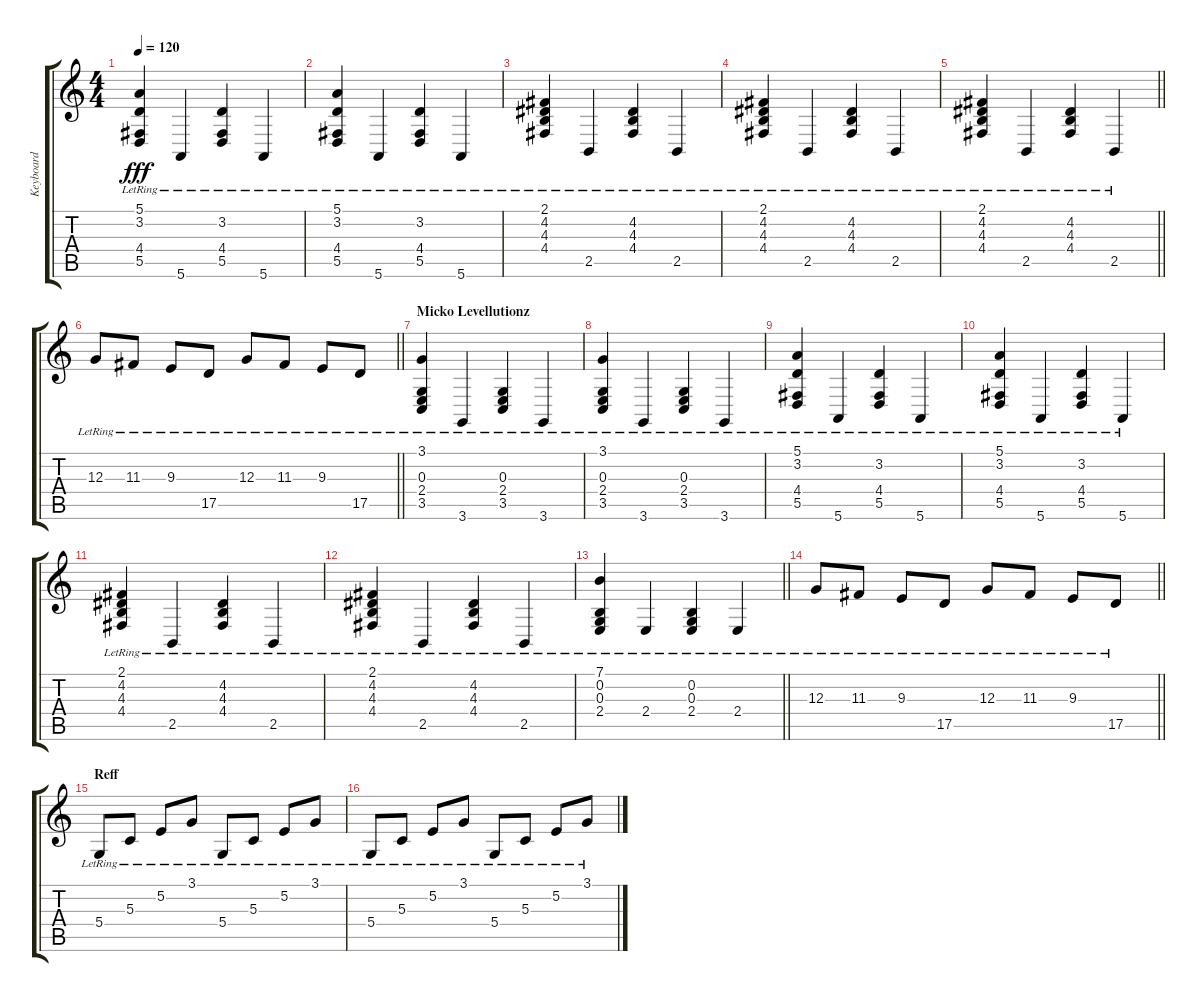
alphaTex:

\track ("Keyboard" "Keyboard") {instrument brightacousticpiano}
\staff {score tabs}
\tuning (E4 B3 G3 D3 A2 E2) {hide}
\ts (4 4)
\tempo 120
\clef g2
\ks c
(5.1{lr} 3.2{lr} 4.4{lr} 5.5{lr}).4{dy fff} 5.6{lr}.4 (3.2{lr} 4.4{lr} 5.5{lr}).4 5.6{lr}.4 |
(5.1{lr} 3.2{lr} 4.4{lr} 5.5{lr}).4 5.6{lr}.4 (3.2{lr} 4.4{lr} 5.5{lr}).4 5.6{lr}.4 |
(2.1{lr} 4.2{lr} 4.3{lr} 4.4{lr}).4 2.5{lr}.4 (4.2{lr} 4.3{lr} 4.4{lr}).4 2.5{lr}.4 |
(2.1{lr} 4.2{lr} 4.3{lr} 4.4{lr}).4 2.5{lr}.4 (4.2{lr} 4.3{lr} 4.4{lr}).4 2.5{lr}.4 |
\barLineRight lightlight
(2.1{lr} 4.2{lr} 4.3{lr} 4.4{lr}).4 2.5{lr}.4 (4.2{lr} 4.3{lr} 4.4{lr}).4 2.5{lr}.4 |
\barLineRight lightlight
12.3{lr}.8 11.3{lr}.8 9.3{lr}.8 17.5{lr}.8 12.3{lr}.8 11.3{lr}.8 9.3{lr}.8 17.5{lr}.8 |
\section ("" "Micko Levellutionz")
(3.1{lr} 0.3{lr} 2.4{lr} 3.5{lr}).4 3.6{lr}.4 (0.3{lr} 2.4{lr} 3.5{lr}).4 3.6{lr}.4 |
(3.1{lr} 0.3{lr} 2.4{lr} 3.5{lr}).4 3.6{lr}.4 (0.3{lr} 2.4{lr} 3.5{lr}).4 3.6{lr}.4 |
(5.1{lr} 3.2{lr} 4.4{lr} 5.5{lr}).4 5.6{lr}.4 (3.2{lr} 4.4{lr} 5.5{lr}).4 5.6{lr}.4 |
(5.1{lr} 3.2{lr} 4.4{lr} 5.5{lr}).4 5.6{lr}.4 (3.2{lr} 4.4{lr} 5.5{lr}).4 5.6{lr}.4 |
(2.1{lr} 4.2{lr} 4.3{lr} 4.4{lr}).4 2.5{lr}.4 (4.2{lr} 4.3{lr} 4.4{lr}).4 2.5{lr}.4 |
(2.1{lr} 4.2{lr} 4.3{lr} 4.4{lr}).4 2.5{lr}.4 (4.2{lr} 4.3{lr} 4.4{lr}).4 2.5{lr}.4 |
\barLineRight lightlight
(7.1{lr} 0.2{lr} 0.3{lr} 2.4{lr}).4 2.4{lr}.4 (0.2{lr} 0.3{lr} 2.4{lr}).4 2.4{lr}.4 |
\barLineRight lightlight
12.3{lr}.8 11.3{lr}.8 9.3{lr}.8 17.5{lr}.8 12.3{lr}.8 11.3{lr}.8 9.3{lr}.8 17.5{lr}.8 |
\section ("" "Reff")
5.4{lr}.8 5.3{lr}.8 5.2{lr}.8 3.1{lr}.8 5.4{lr}.8 5.3{lr}.8 5.2{lr}.8 3.1{lr}.8 |
5.4{lr}.8 5.3{lr}.8 5.2{lr}.8 3.1{lr}.8 5.4{lr}.8 5.3{lr}.8 5.2{lr}.8 3.1{lr}.8
